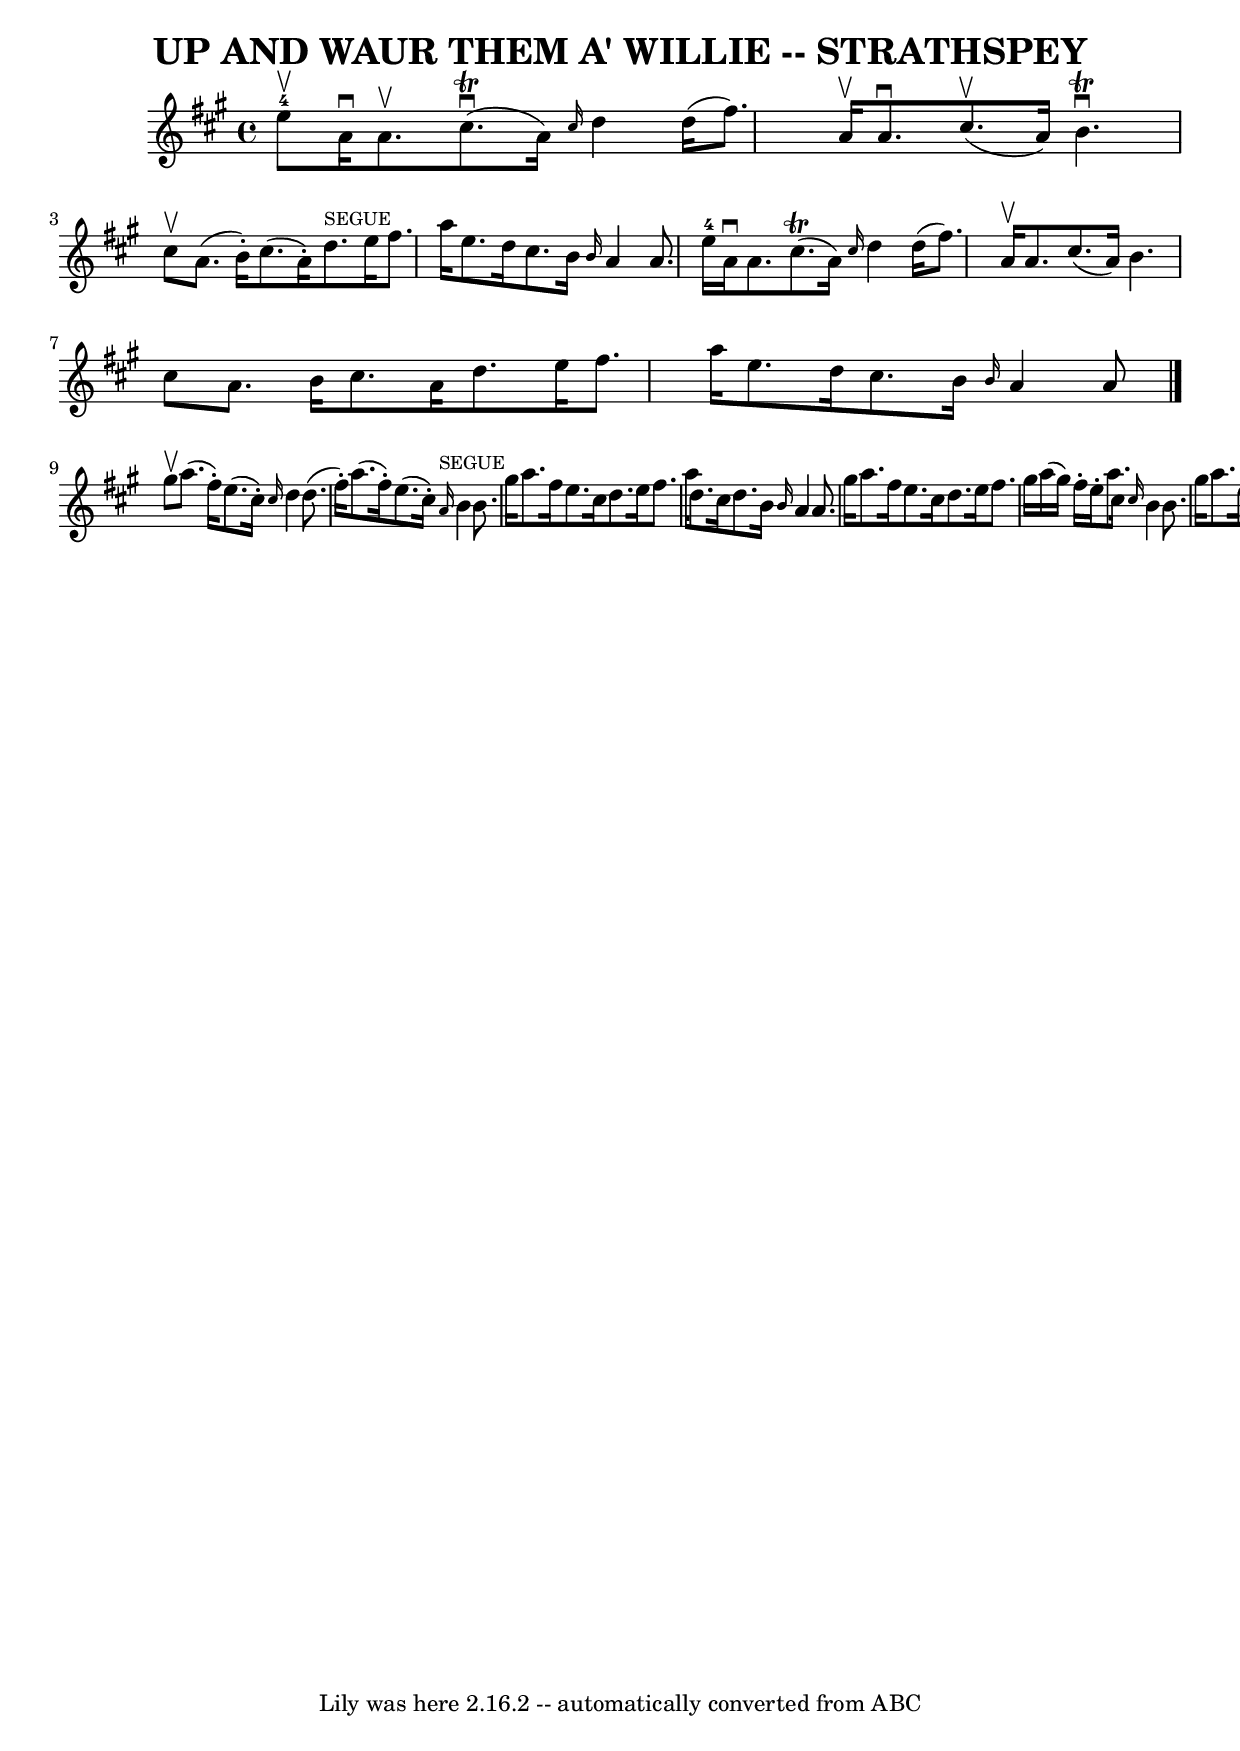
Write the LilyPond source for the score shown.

\version "2.7.40"
\include "Mammoth.ily"
\header {
	book = "Ryan's Mammoth Collection of Fiddle Tunes"
	composer = ""
	crossRefNumber = "1"
	footnotes = ""
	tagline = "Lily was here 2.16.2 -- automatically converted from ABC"
	title = "UP AND WAUR THEM A' WILLIE -- STRATHSPEY"
}
voicedefault =  {
\set Score.defaultBarType = "empty"

 \override Staff.TimeSignature #'style = #'C
 \time 4/4 \key a \major e''8-4^\upbow   |
 a'16^\downbow   
a'8.^\upbow cis''8. (^\trill^\downbow a'16) \grace { cis''16  }   
d''4 d''16 (fis''8.)   |
 a'16^\upbow a'8.^\downbow     
cis''8. (^\upbow a'16) b'4.^\trill^\downbow cis''8^\upbow   |
 
 a'8. (b'16 -.) cis''8. (a'16 -.) d''8.^\segue e''16    
fis''8. a''16    |
 e''8. d''16 cis''8. b'16  \grace {    
b'16  } a'4 a'8. e''16-4   |
 a'16^\downbow a'8.      
cis''8. (^\trill a'16) \grace { cis''16  } d''4 d''16 (fis''8.  
-)   |
 a'16^\upbow a'8. cis''8. (a'16) b'4. cis''8    
|
 a'8. b'16 cis''8. a'16 d''8. e''16 fis''8.    
a''16    |
 e''8. d''16 cis''8. b'16  \grace { b'16  }   
a'4 a'8    \bar "|." gis''8^\upbow   |
 a''8. (fis''16 -. 
-) e''8. (cis''16 -.) \grace { cis''16  } d''4 d''8. (fis''16 
-.)   |
 a''8. (fis''16 -.) e''8. (cis''16 -.)   
\grace { a'16^\segue } b'4 b'8. gis''16    |
 a''8.    
fis''16 e''8. cis''16 d''8. e''16 fis''8. a''16    |
   
d''8. cis''16 d''8. b'16  \grace { b'16  } a'4 a'8. gis''16 
   |
 a''8. fis''16 e''8. cis''16 d''8. e''16    
fis''8. gis''16    |
 a''16 (gis''16) fis''16 -. e''16 -.  
 a''8. cis''16  \grace { cis''16  } b'4 b'8. gis''16    |
  
 a''8. e''16 fis''8. cis''16 d''8. e''16 fis''8. a''16   
 |
 e''8. cis''16 d''8. b'16  \grace { b'16  } a'4 a'8 
   \bar "|."   
}

\score{
    <<

	\context Staff="default"
	{
	    \voicedefault 
	}

    >>
	\layout {
	}
	\midi {}
}
